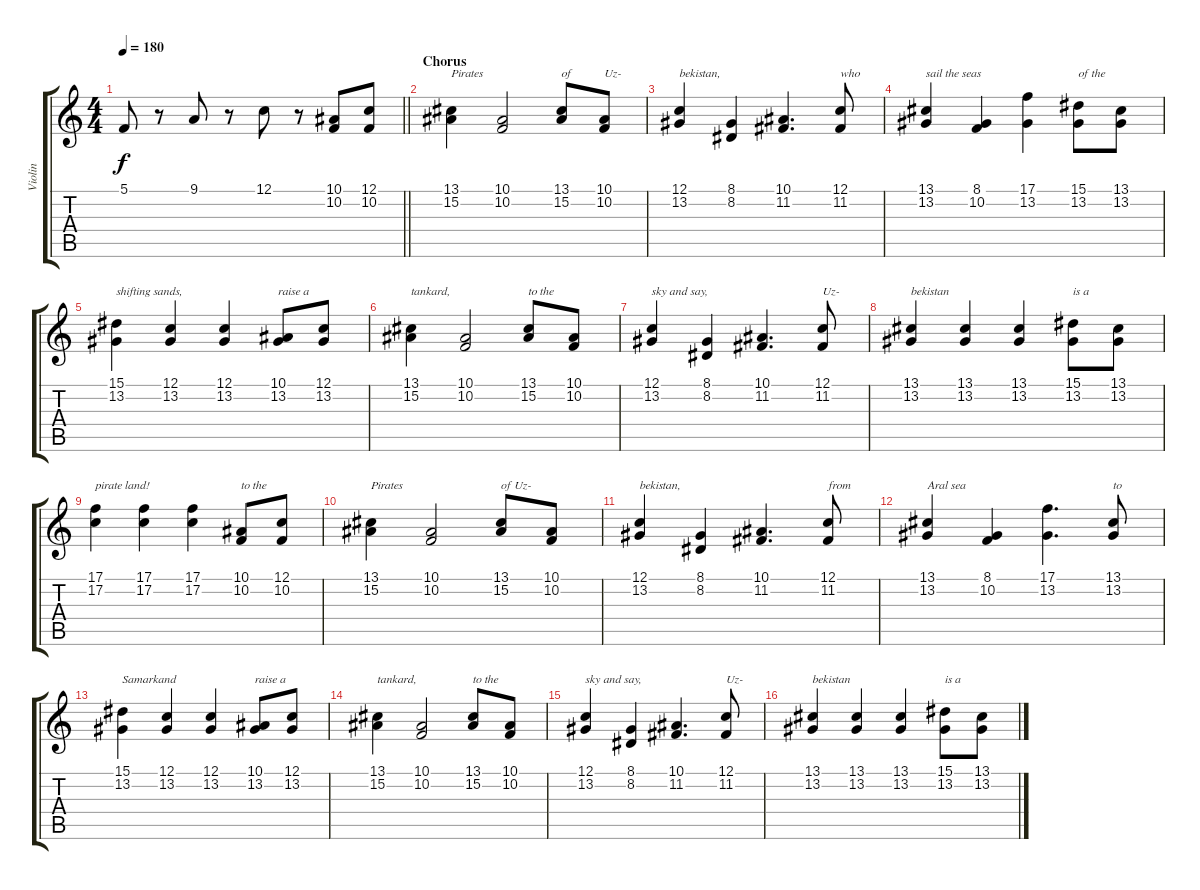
\track ("Violin" "Violin") {instrument violin}
\staff {score tabs}
\tuning (C4 G3 Eb3 Bb2 F2 C2) {hide}
\ts (4 4)
\tempo 180
\clef g2
\barLineRight lightlight
\ks c
5.1.8{dy f} r.8 9.1.8 r.8 12.1.8 r.8 (10.1 10.2).8 (12.1 10.2).8 |
\section ("" "Chorus")
(13.1 15.2).4{txt "Pirates"} (10.1 10.2).2 (13.1 15.2).8{txt "of"} (10.1 10.2).8{txt "Uz-"} |
(12.1 13.2).4{txt "bekistan,"} (8.1 8.2).4 (10.1 11.2).4{d} (12.1 11.2).8{txt "who"} |
(13.1 13.2).4{txt "sail the seas"} (8.1 10.2).4 (17.1 13.2).4 (15.1 13.2).8{txt "of the"} (13.1 13.2).8 |
(15.1 13.2).4{txt "shifting sands,"} (12.1 13.2).4 (12.1 13.2).4 (10.1 13.2).8{txt "raise a"} (12.1 13.2).8 |
(13.1 15.2).4{txt "tankard,"} (10.1 10.2).2 (13.1 15.2).8{txt "to the"} (10.1 10.2).8 |
(12.1 13.2).4{txt "sky and say,"} (8.1 8.2).4 (10.1 11.2).4{d} (12.1 11.2).8{txt "Uz-"} |
(13.1 13.2).4{txt "bekistan"} (13.1 13.2).4 (13.1 13.2).4 (15.1 13.2).8{txt "is a"} (13.1 13.2).8 |
(17.1 17.2).4{txt "pirate land!"} (17.1 17.2).4 (17.1 17.2).4 (10.1 10.2).8{txt "to the"} (12.1 10.2).8 |
(13.1 15.2).4{txt "Pirates"} (10.1 10.2).2 (13.1 15.2).8{txt "of Uz-"} (10.1 10.2).8 |
(12.1 13.2).4{txt "bekistan,"} (8.1 8.2).4 (10.1 11.2).4{d} (12.1 11.2).8{txt "from"} |
(13.1 13.2).4{txt "Aral sea"} (8.1 10.2).4 (17.1 13.2).4{d} (13.1 13.2).8{txt "to"} |
(15.1 13.2).4{txt "Samarkand"} (12.1 13.2).4 (12.1 13.2).4 (10.1 13.2).8{txt "raise a"} (12.1 13.2).8 |
(13.1 15.2).4{txt "tankard,"} (10.1 10.2).2 (13.1 15.2).8{txt "to the"} (10.1 10.2).8 |
(12.1 13.2).4{txt "sky and say,"} (8.1 8.2).4 (10.1 11.2).4{d} (12.1 11.2).8{txt "Uz-"} |
(13.1 13.2).4{txt "bekistan"} (13.1 13.2).4 (13.1 13.2).4 (15.1 13.2).8{txt "is a"} (13.1 13.2).8
